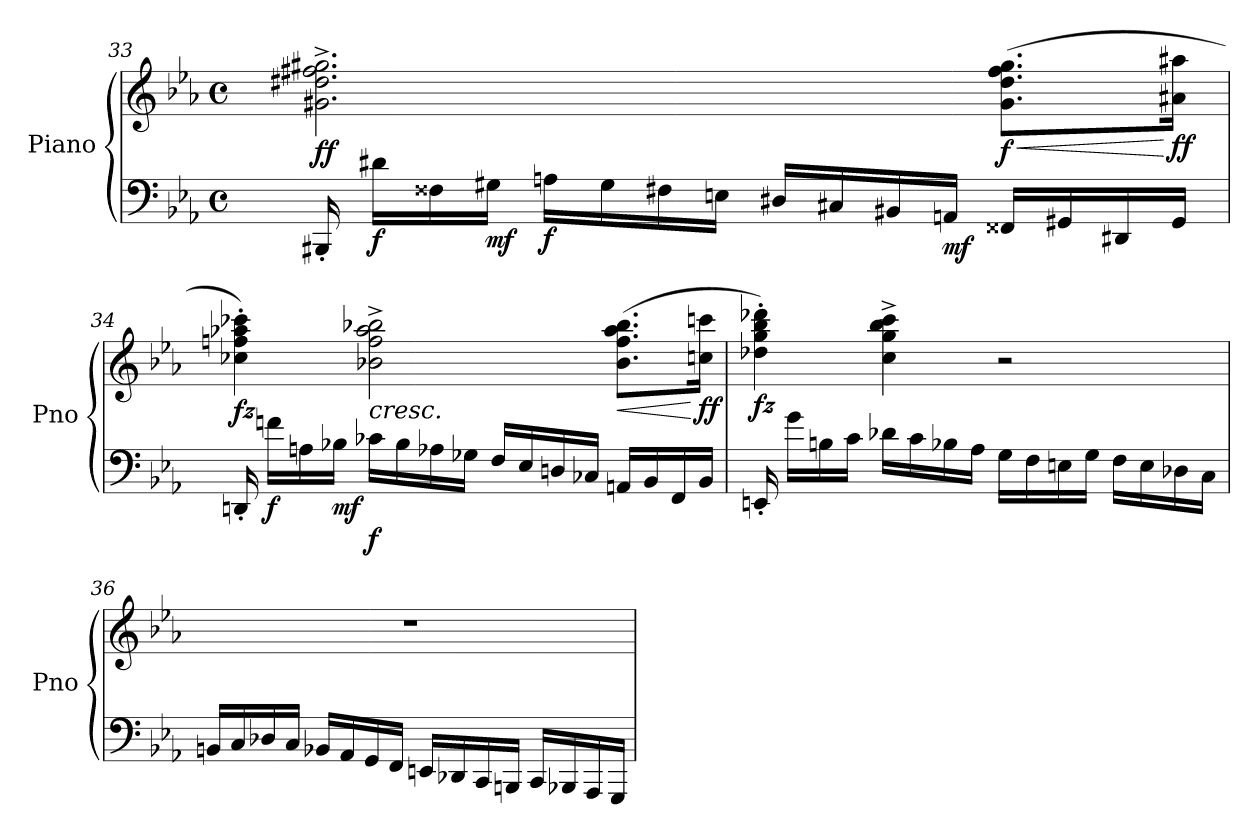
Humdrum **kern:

**kern	**kern	**dynam
*part1	*part1	*part1
*staff2	*staff1	*staff1/2
*I"Piano	*	*
*I'Pno	*	*
*clefF4	*clefG2	*
*k[b-e-a-]	*k[b-e-a-]	*
*M4/4	*M4/4	*
*met(c)	*met(c)	*
=33	=33	=33
!	!	!LO:DY:b
16BBB#X'/	2.g#X\^ 2.dd#X\^ 2.ff#X\^ 2.gg#X\^	ff
!	!	!LO:DY:b=2
16d#X\LL	.	f
16F##X\	.	.
!	!	!LO:DY:b=2
16G#X\JJ	.	mf
!	!	!LO:DY:b=2
16An\LL	.	f
16G#\	.	.
16F#\	.	.
16En\JJ	.	.
16D#X/LL	.	.
16C#X/	.	.
16BB#X/	.	.
!	!	!LO:DY:b=2
16AAn/JJ	.	mf
!	!	!LO:HP:b
!	!	!LO:DY:n=1:b
16FF##X/LL	(>8.g#\ 8.dd#\ 8.ff#\ 8.gg#\L	< f
16GG#X/	.	.
16DD#X/	.	.
!	!	!LO:DY:n=2:b
16GG#/JJ	16a#X\ 16aa#X\Jk	[ ff
!!LO:LB:g=z
=34	=34	=34
!	!	!LO:DY:b
16DDn'/	4cc-X\' 4ffn\' 4aa-X\' 4ccc-X\')	fz
!	!	!LO:DY:b=2
16fn\LL	.	f
16An\	.	.
!	!	!LO:DY:b=2
16B-X\JJ	.	mf
!	!LO:TX:b:i:t=cresc.	!
!	!	!LO:DY:b=2
16c-X\LL	2b-X\^ 2ff\^ 2aa-\^ 2bb-X\^	f
16B-\	.	.
16A-X\	.	.
16G-X\JJ	.	.
16F/LL	.	.
16E-/	.	.
16Dn/	.	.
16C-X/JJ	.	.
!	!	!LO:HP:b
!	!	!LO:DY:n=1:b=2
!	!	!LO:DY:n=2:b
16AAn/LL	(>8.b-\ 8.ff\ 8.aa-\ 8.bb-\L	< mf f
16BB-/	.	.
16FF/	.	.
!	!	!LO:DY:n=3:b
16BB-/JJ	16ccn\ 16cccn\Jk	[ ff
=35	=35	=35
!	!	!LO:DY:b
16EEn'/	4dd-X\' 4gg\' 4bb-\' 4ddd-X\')	fz
16g\LL	.	.
16Bn\	.	.
16c\JJ	.	.
16d-X\LL	4cc\^ 4gg\^ 4bb-\^ 4ccc\^	.
16c\	.	.
16B-X\	.	.
16A-\JJ	.	.
16G\LL	2r	.
16F\	.	.
16En\	.	.
16G\JJ	.	.
16F\LL	.	.
16E\	.	.
16D-X\	.	.
16C\JJ	.	.
=36	=36	=36
16BBn/LL	1r	.
16C/	.	.
16D-X/	.	.
16C/JJ	.	.
16BB-X/LL	.	.
16AA-/	.	.
16GG/	.	.
16FF/JJ	.	.
16EEn/LL	.	.
16DD-X/	.	.
16CC/	.	.
16BBBn/JJ	.	.
16CC/LL	.	.
16BBB-X/	.	.
16AAA-/	.	.
16GGG/JJ	.	.
=	=	=
*-	*-	*-
